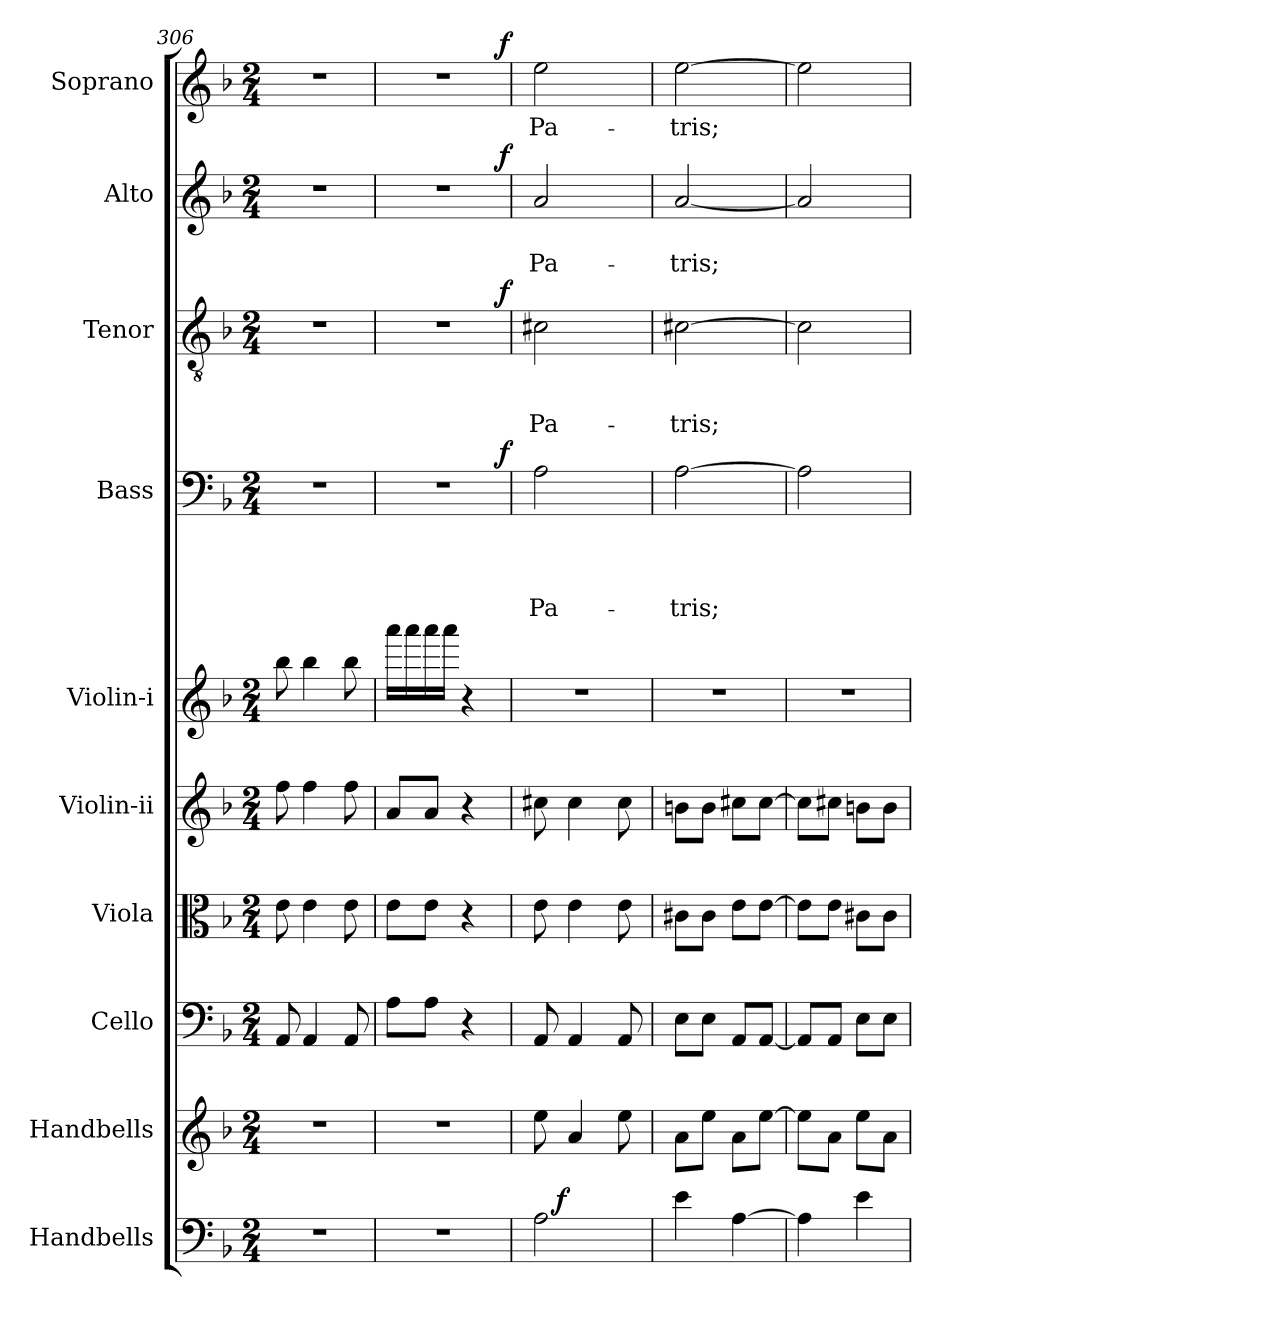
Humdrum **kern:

**kern	**dynam	**kern	**kern	**kern	**kern	**kern	**kern	**text	**text	**text	**text	**dynam	**kern	**text	**text	**text	**dynam	**kern	**text	**text	**dynam	**kern	**text	**dynam
*part10	*part10	*part9	*part8	*part7	*part6	*part5	*part4	*part4	*part4	*part4	*part4	*part4	*part3	*part3	*part3	*part3	*part3	*part2	*part2	*part2	*part2	*part1	*part1	*part1
*staff10	*staff10	*staff9	*staff8	*staff7	*staff6	*staff5	*staff4	*staff4	*staff4	*staff4	*staff4	*staff4	*staff3	*staff3	*staff3	*staff3	*staff3	*staff2	*staff2	*staff2	*staff2	*staff1	*staff1	*staff1
*I"Handbells	*	*I"Handbells	*I"Cello	*I"Viola	*I"Violin-ii	*I"Violin-i	*I"Bass	*	*	*	*	*	*I"Tenor	*	*	*	*	*I"Alto	*	*	*	*I"Soprano	*	*
*	*	*	*	*I'Vla.	*I'Vln.-ii	*I'Vln.-i	*I'B	*	*	*	*	*	*I'T	*	*	*	*	*I'A	*	*	*	*I'S	*	*
*clefF4	*	*clefG2	*clefF4	*clefC3	*clefG2	*clefG2	*clefF4	*	*	*	*	*	*clefGv2	*	*	*	*	*clefG2	*	*	*	*clefG2	*	*
*k[b-]	*	*k[b-]	*k[b-]	*k[b-]	*k[b-]	*k[b-]	*k[b-]	*	*	*	*	*	*k[b-]	*	*	*	*	*k[b-]	*	*	*	*k[b-]	*	*
*F:	*	*F:	*F:	*F:	*F:	*F:	*F:	*	*	*	*	*	*F:	*	*	*	*	*F:	*	*	*	*F:	*	*
*M2/4	*	*M2/4	*M2/4	*M2/4	*M2/4	*M2/4	*M2/4	*	*	*	*	*	*M2/4	*	*	*	*	*M2/4	*	*	*	*M2/4	*	*
=306	=306	=306	=306	=306	=306	=306	=306	=306	=306	=306	=306	=306	=306	=306	=306	=306	=306	=306	=306	=306	=306	=306	=306	=306
!LO:N:vis=1	!	!LO:N:vis=1	!	!	!	!	!LO:N:vis=1	!	!	!	!	!	!LO:N:vis=1	!	!	!	!	!LO:N:vis=1	!	!	!	!LO:N:vis=1	!	!
2r	.	2r	8AA/	8e\	8ff\	8bb-\	2r	.	.	.	.	.	2r	.	.	.	.	2r	.	.	.	2r	.	.
.	.	.	4AA/	4e\	4ff\	4bb-\	.	.	.	.	.	.	.	.	.	.	.	.	.	.	.	.	.	.
.	.	.	8AA/	8e\	8ff\	8bb-\	.	.	.	.	.	.	.	.	.	.	.	.	.	.	.	.	.	.
=307	=307	=307	=307	=307	=307	=307	=307	=307	=307	=307	=307	=307	=307	=307	=307	=307	=307	=307	=307	=307	=307	=307	=307	=307
!LO:N:vis=1	!	!LO:N:vis=1	!	!	!	!	!LO:N:vis=1	!	!	!	!	!	!LO:N:vis=1	!	!	!	!	!LO:N:vis=1	!	!	!	!LO:N:vis=1	!	!
*	*	*	*	*	*	*	*^	*	*	*	*	*	*^	*	*	*	*	*^	*	*	*	*^	*	*
2r	.	2r	8A\L	8e\L	8a/L	16aaa\LL	2r	4...ryy	.	.	.	.	.	2r	4...ryy	.	.	.	.	2r	4...ryy	.	.	.	2r	4...ryy	.	.
.	.	.	.	.	.	16aaa\	.	.	.	.	.	.	.	.	.	.	.	.	.	.	.	.	.	.	.	.	.	.
.	.	.	8A\J	8e\J	8a/J	16aaa\	.	.	.	.	.	.	.	.	.	.	.	.	.	.	.	.	.	.	.	.	.	.
.	.	.	.	.	.	16aaa\JJ	.	.	.	.	.	.	.	.	.	.	.	.	.	.	.	.	.	.	.	.	.	.
.	.	.	4r	4r	4r	4r	.	.	.	.	.	.	.	.	.	.	.	.	.	.	.	.	.	.	.	.	.	.
!	!	!	!	!	!	!	!	!	!	!	!	!	!LO:DY:a	!	!	!	!	!	!LO:DY:a	!	!	!	!	!LO:DY:a	!	!	!	!LO:DY:a
.	.	.	.	.	.	.	.	32ryy	.	.	.	.	f	.	32ryy	.	.	.	f	.	32ryy	.	.	f	.	32ryy	.	f
=308	=308	=308	=308	=308	=308	=308	=308	=308	=308	=308	=308	=308	=308	=308	=308	=308	=308	=308	=308	=308	=308	=308	=308	=308	=308	=308	=308	=308
!	!	!	!	!	!	!LO:N:vis=1	!	!	!	!	!	!LO:LY:b	!	!	!	!	!	!LO:LY:b	!	!	!	!	!LO:LY:b	!	!	!	!LO:LY:b	!
*	*	*	*	*	*	*	*v	*v	*	*	*	*	*	*	*	*	*	*	*	*v	*v	*	*	*	*v	*v	*	*
*^	*	*	*	*	*	*	*	*	*	*	*	*	*v	*v	*	*	*	*	*	*	*	*	*	*	*
2A\	16.ryy	.	8ee\	8AA/	8e\	8cc#X\	2r	2A\	.	.	.	Pa-	.	2c#X\	.	.	Pa-	.	2a/	.	Pa-	.	2ee\	Pa-	.
!	!	!LO:DY:a	!	!	!	!	!	!	!	!	!	!	!	!	!	!	!	!	!	!	!	!	!	!	!
.	4ryy	f	.	.	.	.	.	.	.	.	.	.	.	.	.	.	.	.	.	.	.	.	.	.	.
.	.	.	4a/	4AA/	4e\	4cc#\	.	.	.	.	.	.	.	.	.	.	.	.	.	.	.	.	.	.	.
.	8ryy	.	.	.	.	.	.	.	.	.	.	.	.	.	.	.	.	.	.	.	.	.	.	.	.
.	.	.	8ee\	8AA/	8e\	8cc#\	.	.	.	.	.	.	.	.	.	.	.	.	.	.	.	.	.	.	.
.	32ryy	.	.	.	.	.	.	.	.	.	.	.	.	.	.	.	.	.	.	.	.	.	.	.	.
=309	=309	=309	=309	=309	=309	=309	=309	=309	=309	=309	=309	=309	=309	=309	=309	=309	=309	=309	=309	=309	=309	=309	=309	=309	=309
!	!	!	!	!	!	!	!LO:N:vis=1	!	!	!	!	!LO:LY:b	!	!	!	!	!LO:LY:b	!	!	!	!LO:LY:b	!	!	!LO:LY:b	!
*v	*v	*	*	*	*	*	*	*	*	*	*	*	*	*	*	*	*	*	*	*	*	*	*	*	*
4e\	.	8a\L	8E\L	8c#X\L	8bn\L	2r	[>2A\	.	.	.	-tris;	.	[>2c#X\	.	.	-tris;	.	[<2a/	.	-tris;	.	[>2ee\	-tris;	.
.	.	8ee\J	8E\J	8c#\J	8b\J	.	.	.	.	.	.	.	.	.	.	.	.	.	.	.	.	.	.	.
[>4A\	.	8a\L	8AA/L	8e\L	8cc#X\L	.	.	.	.	.	.	.	.	.	.	.	.	.	.	.	.	.	.	.
.	.	[>8ee\J	[<8AA/J	[>8e\J	[>8cc#\J	.	.	.	.	.	.	.	.	.	.	.	.	.	.	.	.	.	.	.
=310	=310	=310	=310	=310	=310	=310	=310	=310	=310	=310	=310	=310	=310	=310	=310	=310	=310	=310	=310	=310	=310	=310	=310	=310
!	!	!	!	!	!	!LO:N:vis=1	!	!	!	!	!	!	!	!	!	!	!	!	!	!	!	!	!	!
4A\]	.	8ee\L]	8AA/L]	8e\L]	8cc#\L]	2r	2A\]	.	.	.	.	.	2c#\]	.	.	.	.	2a/]	.	.	.	2ee\]	.	.
.	.	8a\J	8AA/J	8e\J	8cc#X\J	.	.	.	.	.	.	.	.	.	.	.	.	.	.	.	.	.	.	.
4e\	.	8ee\L	8E\L	8c#X\L	8bn\L	.	.	.	.	.	.	.	.	.	.	.	.	.	.	.	.	.	.	.
.	.	8a\J	8E\J	8c#\J	8b\J	.	.	.	.	.	.	.	.	.	.	.	.	.	.	.	.	.	.	.
=	=	=	=	=	=	=	=	=	=	=	=	=	=	=	=	=	=	=	=	=	=	=	=	=
*-	*-	*-	*-	*-	*-	*-	*-	*-	*-	*-	*-	*-	*-	*-	*-	*-	*-	*-	*-	*-	*-	*-	*-	*-
